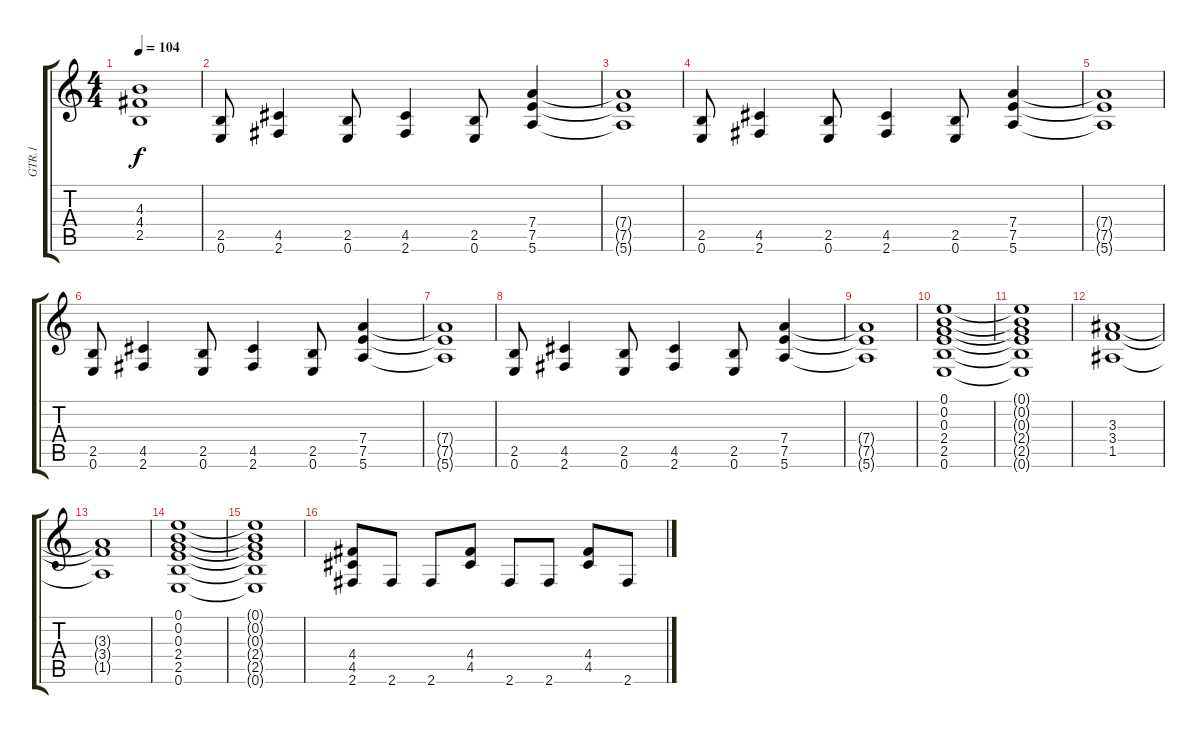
\track ("GTR.1" "GTR.1") {instrument electricguitarclean}
\staff {score tabs}
\tuning (E4 B3 G3 D3 A2 E2) {hide}
\ts (4 4)
\tempo 104
\clef g2
\ks c
(4.3{t} 4.4{t} 2.5{t}).1{dy f} |
(2.5 0.6).8{volume 10 balance 8} (4.5 2.6).4 (2.5 0.6).8 (4.5 2.6).4 (2.5 0.6).8 (7.4 7.5 5.6).4 |
(7.4{t} 7.5{t} 5.6{t}).1 |
(2.5 0.6).8 (4.5 2.6).4 (2.5 0.6).8 (4.5 2.6).4 (2.5 0.6).8 (7.4 7.5 5.6).4 |
(7.4{t} 7.5{t} 5.6{t}).1 |
(2.5 0.6).8 (4.5 2.6).4 (2.5 0.6).8 (4.5 2.6).4 (2.5 0.6).8 (7.4 7.5 5.6).4 |
(7.4{t} 7.5{t} 5.6{t}).1 |
(2.5 0.6).8 (4.5 2.6).4 (2.5 0.6).8 (4.5 2.6).4 (2.5 0.6).8 (7.4 7.5 5.6).4 |
(7.4{t} 7.5{t} 5.6{t}).1 |
(0.1 0.2 0.3 2.4 2.5 0.6).1{volume 8 balance 5 instrument distortionguitar} |
(0.1{t} 0.2{t} 0.3{t} 2.4{t} 2.5{t} 0.6{t}).1 |
(3.3 3.4 1.5).1 |
(3.3{t} 3.4{t} 1.5{t}).1 |
(0.1 0.2 0.3 2.4 2.5 0.6).1 |
(0.1{t} 0.2{t} 0.3{t} 2.4{t} 2.5{t} 0.6{t}).1 |
(4.4 4.5 2.6).8 2.6.8 2.6.8 (4.4 4.5).8 2.6.8 2.6.8 (4.4 4.5).8 2.6.8
